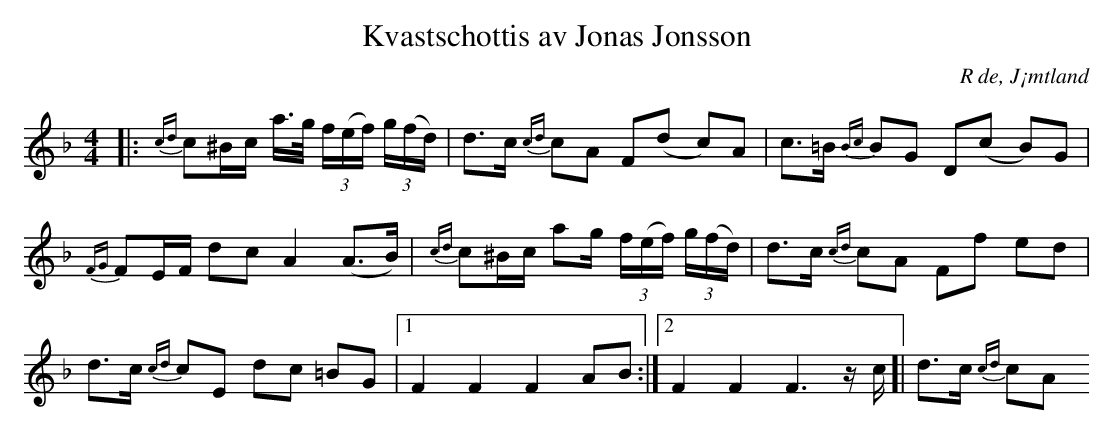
X:1
T:Kvastschottis av Jonas Jonsson
O:R de, J¡mtland
M:4/4
L:1/16
K:F
|: {cd}c2^Bc a>g (3f(ef) (3g(fd) | d2>c2 {cd}c2A2 F2(d2- c2)A2 | c2>=B2 {Bc}B2G2 D2(c2- B2)G2 | {FG}F2EF d2c2 A4 (A2>B2) | {cd}c2^Bc a2g (3f(ef) (3g(fd) | d2>c2 {cd}c2A2 F2f2 e2d2 | d2>c2 {cd}c2E2 d2c2 =B2G2 |1 F4 F4 F4 A2B2 :|2 F4 F4 F4> z2c ]| d2>c2 {cd}c2A2
